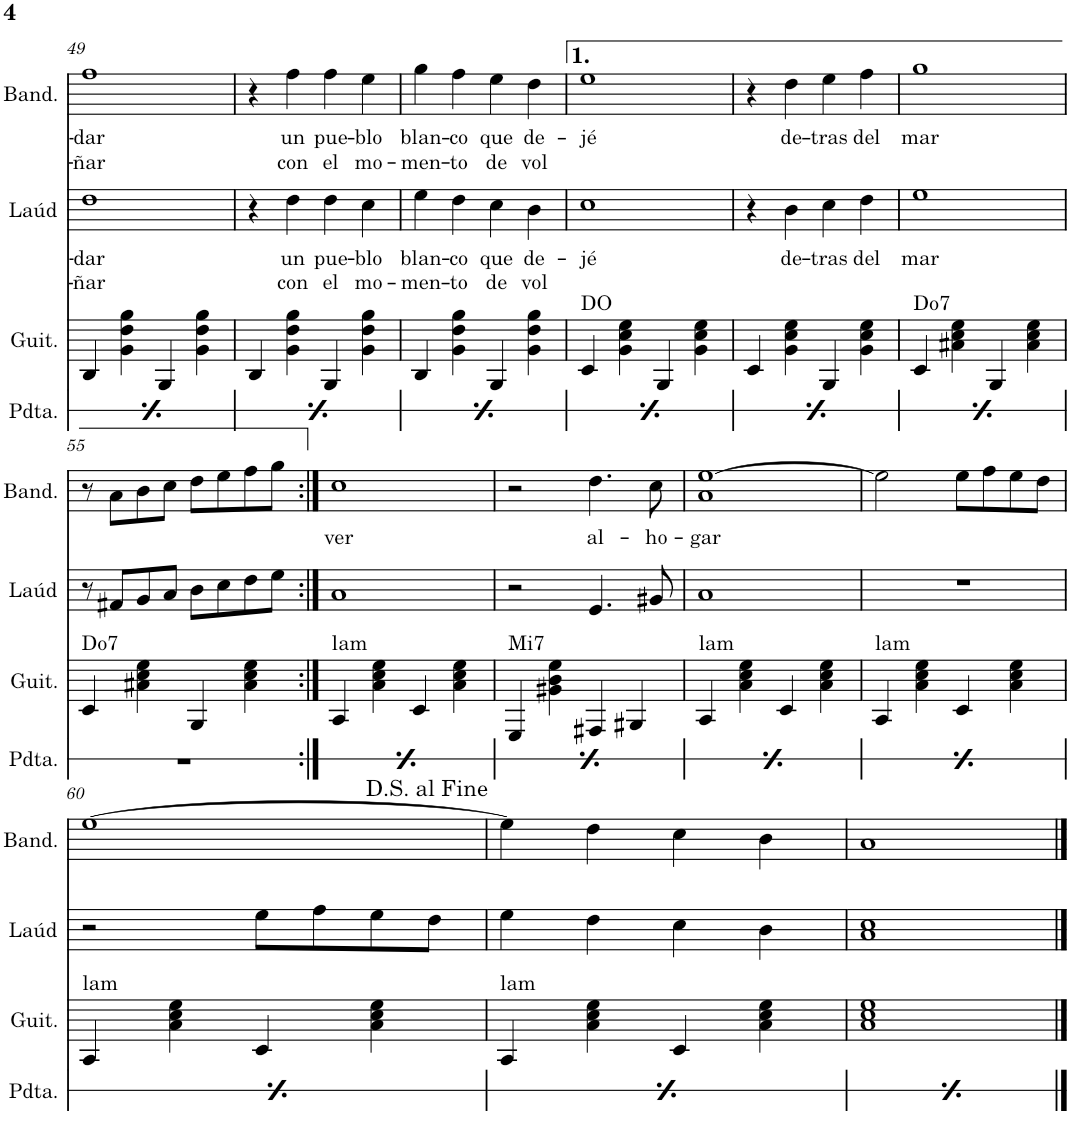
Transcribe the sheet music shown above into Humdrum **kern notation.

**kern	**kern	**kern	**text	**text	**kern	**text	**text
*part4	*part3	*part2	*part2	*part2	*part1	*part1	*part1
*staff4	*staff3	*staff2	*staff2	*staff2	*staff1	*staff1	*staff1
*I"Pandereta	*I"Guitarra clásica	*I"Laúd	*	*	*I"Bandurria	*	*
*I'Pdta.	*I'Guit.	*I'Laúd	*	*	*I'Band.	*	*
!!LO:PB:g=z
*clefX	*clefGv2	*clefGv2	*	*	*clefG2	*	*
*k[]	*k[]	*k[]	*	*	*k[]	*	*
*M4/4	*M4/4	*M4/4	*	*	*M4/4	*	*
=49	=49	=49	=49	=49	=49	=49	=49
!	!	!	!LO:LY:b	!LO:LY:b	!	!LO:LY:b	!LO:LY:b
2r	4BB/	1d	-dar	-ñar	1ff	-dar	-ñar
.	4G\ 4d\ 4g\	.	.	.	.	.	.
2r	4GG/	.	.	.	.	.	.
.	4G\ 4d\ 4g\	.	.	.	.	.	.
=50	=50	=50	=50	=50	=50	=50	=50
2r	4BB/	4r	.	.	4r	.	.
!	!	!	!LO:LY:b	!LO:LY:b	!	!LO:LY:b	!LO:LY:b
.	4G\ 4d\ 4g\	4d\	un	con	4ff\	un	con
!	!	!	!LO:LY:b	!LO:LY:b	!	!LO:LY:b	!LO:LY:b
2r	4GG/	4d\	pue-	el	4ff\	pue-	el
!	!	!	!LO:LY:b	!LO:LY:b	!	!LO:LY:b	!LO:LY:b
.	4G\ 4d\ 4g\	4c\	-blo	mo-	4ee\	-blo	mo-
=51	=51	=51	=51	=51	=51	=51	=51
!	!	!	!LO:LY:b	!LO:LY:b	!	!LO:LY:b	!LO:LY:b
2r	4BB/	4e\	blan-	-men-	4gg\	blan-	-men-
!	!	!	!LO:LY:b	!LO:LY:b	!	!LO:LY:b	!LO:LY:b
.	4G\ 4d\ 4g\	4d\	-co	-to	4ff\	-co	-to
!	!	!	!LO:LY:b	!LO:LY:b	!	!LO:LY:b	!LO:LY:b
2r	4GG/	4c\	que	de	4ee\	que	de
!	!	!	!LO:LY:b	!LO:LY:b	!	!LO:LY:b	!LO:LY:b
.	4G\ 4d\ 4g\	4B\	de-	vol	4dd\	de-	vol
=52	=52	=52	=52	=52	=52	=52	=52
!	!LO:TX:a:t=DO	!	!	!	!	!	!
!	!	!	!LO:LY:b	!	!	!LO:LY:b	!
2r	4C/	1c	-jé	.	1ee	-jé	.
.	4G\ 4c\ 4e\	.	.	.	.	.	.
2r	4GG/	.	.	.	.	.	.
.	4G\ 4c\ 4e\	.	.	.	.	.	.
=53	=53	=53	=53	=53	=53	=53	=53
2r	4C/	4r	.	.	4r	.	.
!	!	!	!LO:LY:b	!	!	!LO:LY:b	!
.	4G\ 4c\ 4e\	4B\	de-	.	4dd\	de-	.
!	!	!	!LO:LY:b	!	!	!LO:LY:b	!
2r	4GG/	4c\	-tras	.	4ee\	-tras	.
!	!	!	!LO:LY:b	!	!	!LO:LY:b	!
.	4G\ 4c\ 4e\	4d\	del	.	4ff\	del	.
=54	=54	=54	=54	=54	=54	=54	=54
!	!LO:TX:a:t=Do7	!	!	!	!	!	!
!	!	!	!LO:LY:b	!	!	!LO:LY:b	!
2r	4C/	1e	mar	.	1gg	mar	.
.	4A#X\ 4c\ 4e\	.	.	.	.	.	.
2r	4GG/	.	.	.	.	.	.
.	4A#\ 4c\ 4e\	.	.	.	.	.	.
!!LO:LB:g=z
=55	=55	=55	=55	=55	=55	=55	=55
!	!LO:TX:a:t=Do7	!	!	!	!	!	!
1r	4C/	8r	.	.	8r	.	.
.	.	8F#X/L	.	.	8a\L	.	.
.	4A#X\ 4c\ 4e\	8G/	.	.	8b\	.	.
.	.	8A/J	.	.	8cc\J	.	.
.	4GG/	8B\L	.	.	8dd\L	.	.
.	.	8c\	.	.	8ee\	.	.
.	4A#\ 4c\ 4e\	8d\	.	.	8ff\	.	.
.	.	8e\J	.	.	8gg\J	.	.
=56:|!	=56:|!	=56:|!	=56:|!	=56:|!	=56:|!	=56:|!	=56:|!
!	!LO:TX:a:t=lam	!	!	!	!	!	!
!	!	!	!	!	!	!LO:LY:b	!
1r	4AA/	1A	.	.	1cc	ver	.
.	4A\ 4c\ 4e\	.	.	.	.	.	.
.	4C/	.	.	.	.	.	.
.	4A\ 4c\ 4e\	.	.	.	.	.	.
=57	=57	=57	=57	=57	=57	=57	=57
!	!LO:TX:a:t=Mi7	!	!	!	!	!	!
1r	4EE/	2r	.	.	2r	.	.
.	4G#X\ 4B\ 4e\	.	.	.	.	.	.
!	!	!	!	!	!	!LO:LY:b	!
.	4FF#X/	4.E/	.	.	4.dd\	al-	.
.	4GG#X/	.	.	.	.	.	.
!	!	!	!	!	!	!LO:LY:b	!
.	.	8G#X/	.	.	8cc\	ho-	.
=58	=58	=58	=58	=58	=58	=58	=58
!	!LO:TX:a:t=lam	!	!	!	!	!	!
!	!	!	!	!	!	!LO:LY:b	!
1r	4AA/	1A	.	.	1a [1ee	-gar	.
.	4A\ 4c\ 4e\	.	.	.	.	.	.
.	4C/	.	.	.	.	.	.
.	4A\ 4c\ 4e\	.	.	.	.	.	.
=59	=59	=59	=59	=59	=59	=59	=59
!	!LO:TX:a:t=lam	!	!	!	!	!	!
1r	4AA/	1r	.	.	2ee\]	.	.
.	4A\ 4c\ 4e\	.	.	.	.	.	.
.	4C/	.	.	.	8ee\L	.	.
.	.	.	.	.	8ff\	.	.
.	4A\ 4c\ 4e\	.	.	.	8ee\	.	.
.	.	.	.	.	8dd\J	.	.
!!LO:LB:g=z
=60	=60	=60	=60	=60	=60	=60	=60
!	!LO:TX:a:t=lam	!	!	!	!	!	!
1r	4AA/	2r	.	.	[1ee	.	.
.	4A\ 4c\ 4e\	.	.	.	.	.	.
.	4C/	8e\L	.	.	.	.	.
.	.	8f\	.	.	.	.	.
.	4A\ 4c\ 4e\	8e\	.	.	.	.	.
.	.	8d\J	.	.	.	.	.
=61	=61	=61	=61	=61	=61	=61	=61
!	!LO:TX:a:t=lam	!	!	!	!	!	!
1r	4AA/	4e\	.	.	4ee\]	.	.
.	4A\ 4c\ 4e\	4d\	.	.	4dd\	.	.
.	4C/	4c\	.	.	4cc\	.	.
.	4A\ 4c\ 4e\	4B\	.	.	4b\	.	.
=62	=62	=62	=62	=62	=62	=62	=62
1r	1A 1c 1e	1A 1c	.	.	1a	.	.
==	==	==	==	==	==	==	==
*-	*-	*-	*-	*-	*-	*-	*-
